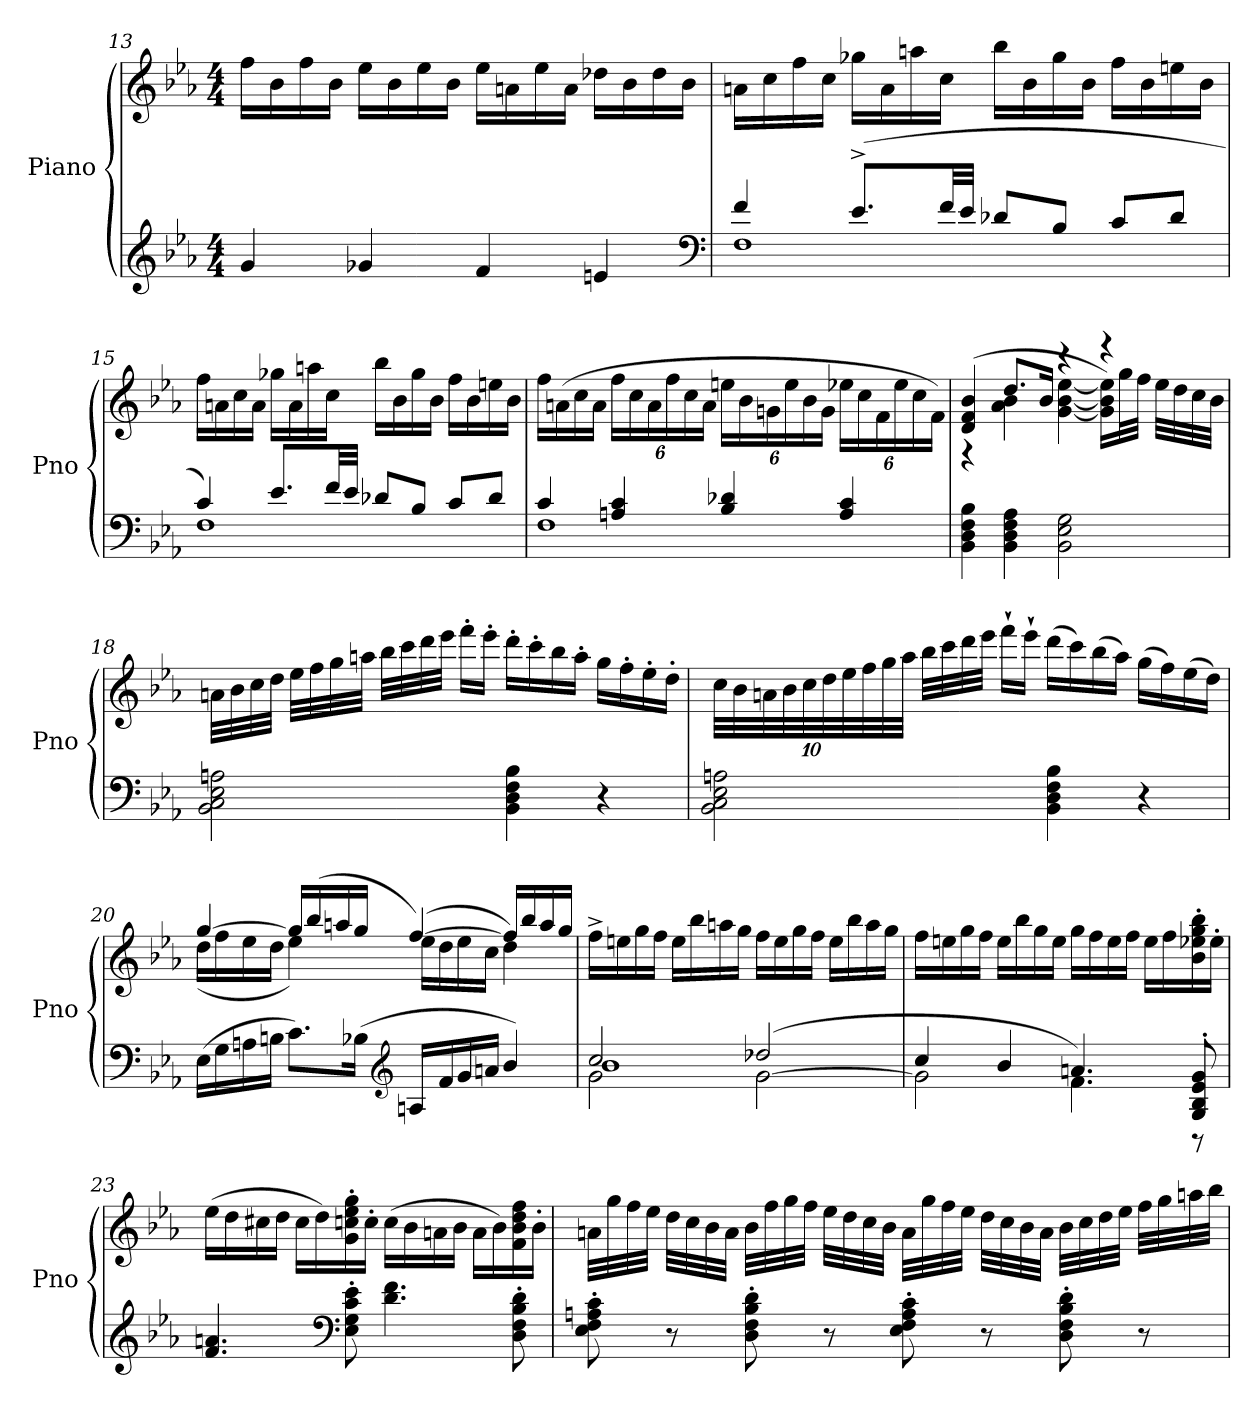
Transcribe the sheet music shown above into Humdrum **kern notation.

**kern	**kern
*part1	*part1
*staff2	*staff1
*I"Piano	*
*I'Pno	*
*clefG2	*clefG2
*k[b-e-a-]	*k[b-e-a-]
*E-:	*E-:
*M4/4	*M4/4
=13	=13
4g/	16ff\LL
.	16b-\
.	16ff\
.	16b-\JJ
4g-X/	16ee-\LL
.	16b-\
.	16ee-\
.	16b-\JJ
4f/	16ee-\LL
.	16an\
.	16ee-\
.	16a\JJ
4en/	16dd-X\LL
.	16b-\
.	16dd-\
.	16b-\JJ
*clefF4	*
=14	=14
*^	*
4f/	1F	16an\LL
.	.	16cc\
.	.	16ff\
.	.	16cc\JJ
(8.e-^/L	.	16gg-X\LL
.	.	16a\
.	.	16aan\
32f/LL	.	16cc\JJ
32e-/JJJ	.	.
8d-X/L	.	16bb-\LL
.	.	16b-\
8B-/J	.	16gg-\
.	.	16b-\JJ
8c/L	.	16ff\LL
.	.	16b-\
8d-/J	.	16een\
.	.	16b-\JJ
=15	=15	=15
4c/)	1F	16ff\LL
.	.	16an\
.	.	16cc\
.	.	16a\JJ
8.e-/L	.	16gg-X\LL
.	.	16a\
.	.	16aan\
32f/LL	.	16cc\JJ
32e-/JJJ	.	.
8d-X/L	.	16bb-\LL
.	.	16b-\
8B-/J	.	16gg-\
.	.	16b-\JJ
8c/L	.	16ff\LL
.	.	16b-\
8d-/J	.	16een\
.	.	16b-\JJ
=16	=16	=16
4c/	1F	16ff\LL
.	.	(16an\
.	.	16cc\
.	.	16a\JJ
4An/ 4c/	.	24ff\LL
.	.	24cc\
.	.	24a\
.	.	24ff\
.	.	24cc\
.	.	24a\JJ
4B-/ 4d-X/	.	24een\LL
.	.	24b-\
.	.	24gn\
.	.	24ee\
.	.	24b-\
.	.	24g\JJ
4A/ 4c/	.	24ee-X\LL
.	.	24cc\
.	.	24f\
.	.	24ee-\
.	.	24cc\
.	.	24f\JJ)
*v	*v	*
=17	=17
*	*^
4BB-\ 4D\ 4F\ 4B-\	(4d/ 4f/ 4b-/	4r
4BB-\ 4D\ 4F\ 4A-\	8.dd/L	4a-\ 4b-\
.	16b-/Jk	.
2BB-\ 2E-\ 2G\	4r	[4g\ [4b-\ [4ee-\
.	4r	16g]\ 16b-]\ 16ee-]\LL)
.	.	32gg\L
.	.	32ff\JJJ
.	.	32ee-\LLL
.	.	32dd\
.	.	32cc\
.	.	32b-\JJJ
*	*v	*v
=18	=18
2BB-\ 2C\ 2E-\ 2An\	32an\LLL
.	32b-\
.	32cc\
.	32dd\JJJ
.	32ee-\LLL
.	32ff\
.	32gg\
.	32aan\JJJ
.	32bb-\LLL
.	32ccc\
.	32ddd\
.	32eee-\JJJ
.	16fff'\LL
.	16eee-'\JJ
4BB-\ 4D\ 4F\ 4B-\	16ddd'\LL
.	16ccc'\
.	16bb-\
.	16aa'\JJ
4r	16gg\LL
.	16ff'\
.	16ee-'\
.	16dd'\JJ
=19	=19
2BB-\ 2C\ 2E-\ 2An\	40cc\LLL
.	40b-\
.	40an\
.	40b-\
.	40cc\
.	40dd\
.	40ee-\
.	40ff\
.	40gg\
.	40aa-\JJJ
.	32bb-\LLL
.	32ccc\
.	32ddd\
.	32eee-\JJJ
.	16fff`\LL
.	16eee-`\JJ
4BB-\ 4D\ 4F\ 4B-\	(16ddd\LL
.	16ccc\)
.	(16bb-\
.	16aa-\JJ)
4r	(16gg\LL
.	16ff\)
.	(16ee-\
.	16dd\JJ)
=20	=20
*	*^
(16E-\LL	[4gg/	(16dd\LL
16G\	.	16ff\
16An\	.	16ee-\
16Bn\JJ	.	16dd\JJ
8.c\L)	16gg/LL]	4ee-\)
.	(16bb-/	.
.	16aan/	.
(16B-X\Jk	16gg/JJ	.
*clefG2	*	*
16An/LL	([4ff/)	16ee-\LL
16f/	.	16dd\
16g/	.	16ee-\
16an/JJ	.	16cc\JJ
4b-/)	16ff/LL]	4dd\)
.	16bb-/	.
.	16aa/	.
.	16gg/JJ	.
*	*v	*v
=21	=21
*^	*
*	*^	*
2cc/	1b-	2g\	16ff^\LL
.	.	.	16een\
.	.	.	16gg\
.	.	.	16ff\JJ
.	.	.	16ee\LL
.	.	.	16bb-\
.	.	.	16aan\
.	.	.	16gg\JJ
(2dd-X/	.	[2g\	16ff\LL
.	.	.	16ee\
.	.	.	16gg\
.	.	.	16ff\JJ
.	.	.	16ee\LL
.	.	.	16bb-\
.	.	.	16aa\
.	.	.	16gg\JJ
*	*v	*v	*
=22	=22	=22
4cc/	2g\]	16ff\LL
.	.	16een\
.	.	16gg\
.	.	16ff\JJ
4b-/	.	16ee\LL
.	.	16bb-\
.	.	16gg\
.	.	16ee\JJ
4.an/)	4.f\	16gg\LL
.	.	16ff\
.	.	16ee\
.	.	16ff\JJ
.	.	16ee\LL
.	.	16ff\
8G'/ 8B-'/ 8e-'/ 8g'/	8r	16b-'\ 16ee-X'\ 16gg'\ 16bb-'\
.	.	16ee-'\JJ
*v	*v	*
=23	=23
4.f/ 4.an/	(16ee-\LL
.	16dd\
.	16cc#X\
.	16dd\JJ
.	16cc#\LL
.	16dd\)
*clefF4	*
8E-'\ 8G'\ 8c'\ 8e-'\	16g'\ 16ccn'\ 16ee-'\ 16gg'\
.	16cc'\JJ
4.d\ 4.f\	(16cc\LL
.	16b-\
.	16an\
.	16b-\JJ
.	16a\LL
.	16b-\)
8D'\ 8F'\ 8B-'\ 8d'\	16f\ 16b-\ 16dd\ 16ff\
.	16b-'\JJ
=24	=24
8E-'\ 8F'\ 8An'\ 8c'\	32an\LLL
.	32gg\
.	32ff\
.	32ee-\JJJ
8r	32dd\LLL
.	32cc\
.	32b-\
.	32a\JJJ
8D'\ 8F'\ 8B-'\ 8d'\	32b-\LLL
.	32ff\
.	32gg\
.	32ff\JJJ
8r	32ee-\LLL
.	32dd\
.	32cc\
.	32b-\JJJ
8E-'\ 8F'\ 8A'\ 8c'\	32a\LLL
.	32gg\
.	32ff\
.	32ee-\JJJ
8r	32dd\LLL
.	32cc\
.	32b-\
.	32a\JJJ
8D'\ 8F'\ 8B-'\ 8d'\	32b-\LLL
.	32cc\
.	32dd\
.	32ee-\JJJ
8r	32ff\LLL
.	32gg\
.	32aan\
.	32bb-\JJJ
=	=
*-	*-
